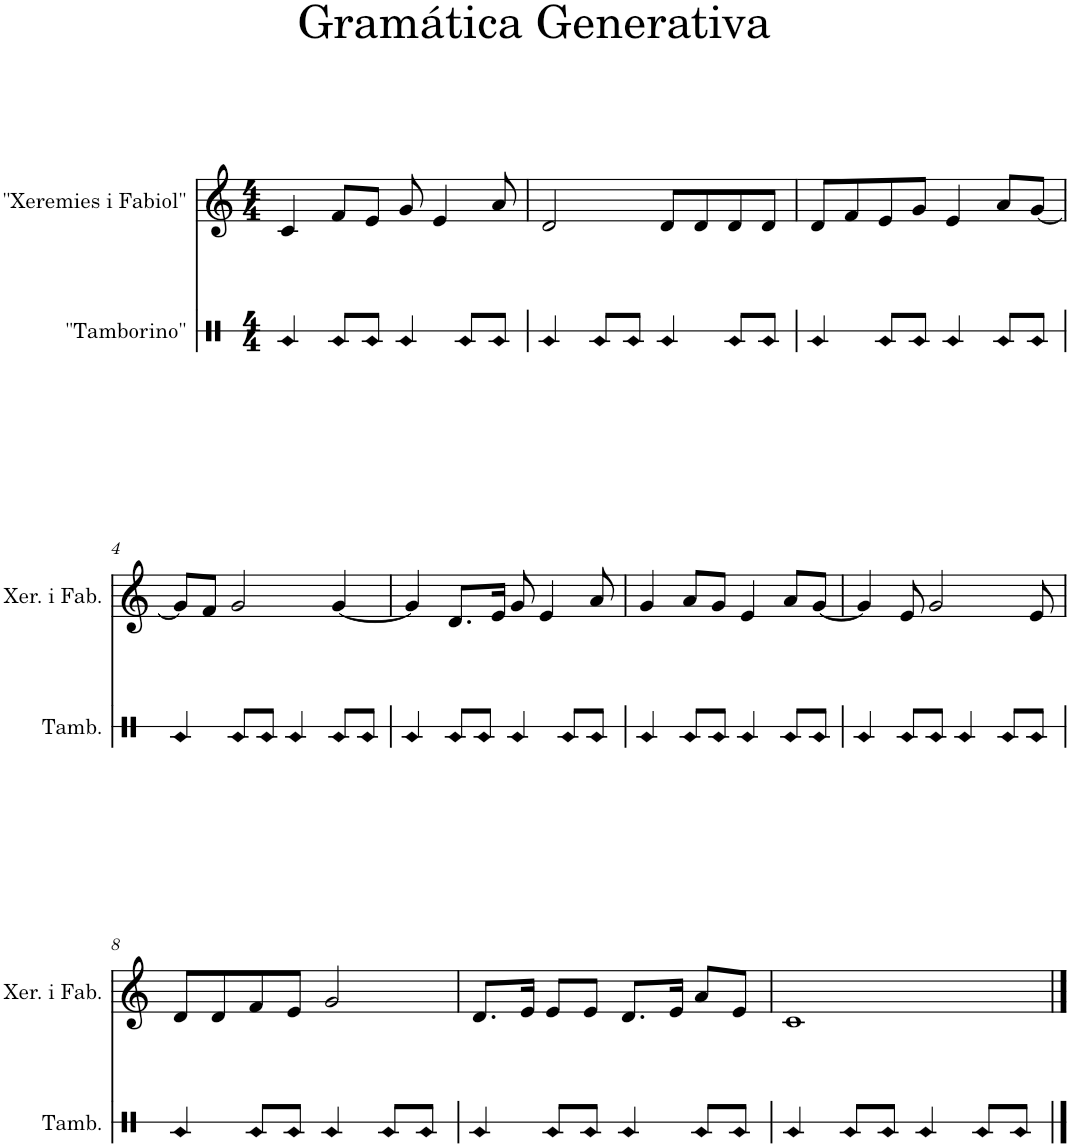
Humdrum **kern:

**kern	**kern
*part2	*part1
*staff2	*staff1
*I"&quot;Tamborino&quot;	*I"&quot;Xeremies i Fabiol&quot;
*I'Tamb.	*I'Xer. i Fab.
*stria1	*
*clefX	*clefG2
*k[]	*k[]
*M4/4	*M4/4
=1	=1
!LO:N:head=diamond	!
4Rc/	4c/
!LO:N:head=diamond	!
8Rc/L	8f/L
!LO:N:head=diamond	!
8Rc/J	8e/J
!LO:N:head=diamond	!
4Rc/	8g/
.	4e/
!LO:N:head=diamond	!
8Rc/L	.
!LO:N:head=diamond	!
8Rc/J	8a/
=2	=2
!LO:N:head=diamond	!
4Rc/	2d/
!LO:N:head=diamond	!
8Rc/L	.
!LO:N:head=diamond	!
8Rc/J	.
!LO:N:head=diamond	!
4Rc/	8d/L
.	8d/
!LO:N:head=diamond	!
8Rc/L	8d/
!LO:N:head=diamond	!
8Rc/J	8d/J
=3	=3
!LO:N:head=diamond	!
4Rc/	8d/L
.	8f/
!LO:N:head=diamond	!
8Rc/L	8e/
!LO:N:head=diamond	!
8Rc/J	8g/J
!LO:N:head=diamond	!
4Rc/	4e/
!LO:N:head=diamond	!
8Rc/L	8a/L
!LO:N:head=diamond	!
8Rc/J	[8g/J
!!LO:LB:g=z
=4	=4
!LO:N:head=diamond	!
4Rc/	8g/L]
.	8f/J
!LO:N:head=diamond	!
8Rc/L	2g/
!LO:N:head=diamond	!
8Rc/J	.
!LO:N:head=diamond	!
4Rc/	.
!LO:N:head=diamond	!
8Rc/L	[4g/
!LO:N:head=diamond	!
8Rc/J	.
=5	=5
!LO:N:head=diamond	!
4Rc/	4g/]
!LO:N:head=diamond	!
8Rc/L	8.d/L
!LO:N:head=diamond	!
8Rc/J	.
.	16e/Jk
!LO:N:head=diamond	!
4Rc/	8g/
.	4e/
!LO:N:head=diamond	!
8Rc/L	.
!LO:N:head=diamond	!
8Rc/J	8a/
=6	=6
!LO:N:head=diamond	!
4Rc/	4g/
!LO:N:head=diamond	!
8Rc/L	8a/L
!LO:N:head=diamond	!
8Rc/J	8g/J
!LO:N:head=diamond	!
4Rc/	4e/
!LO:N:head=diamond	!
8Rc/L	8a/L
!LO:N:head=diamond	!
8Rc/J	[8g/J
=7	=7
!LO:N:head=diamond	!
4Rc/	4g/]
!LO:N:head=diamond	!
8Rc/L	8e/
!LO:N:head=diamond	!
8Rc/J	2g/
!LO:N:head=diamond	!
4Rc/	.
!LO:N:head=diamond	!
8Rc/L	.
!LO:N:head=diamond	!
8Rc/J	8e/
!!LO:LB:g=z
=8	=8
!LO:N:head=diamond	!
4Rc/	8d/L
.	8d/
!LO:N:head=diamond	!
8Rc/L	8f/
!LO:N:head=diamond	!
8Rc/J	8e/J
!LO:N:head=diamond	!
4Rc/	2g/
!LO:N:head=diamond	!
8Rc/L	.
!LO:N:head=diamond	!
8Rc/J	.
=9	=9
!LO:N:head=diamond	!
4Rc/	8.d/L
.	16e/Jk
!LO:N:head=diamond	!
8Rc/L	8e/L
!LO:N:head=diamond	!
8Rc/J	8e/J
!LO:N:head=diamond	!
4Rc/	8.d/L
.	16e/Jk
!LO:N:head=diamond	!
8Rc/L	8a/L
!LO:N:head=diamond	!
8Rc/J	8e/J
=10	=10
!LO:N:head=diamond	!
4Rc/	1c
!LO:N:head=diamond	!
8Rc/L	.
!LO:N:head=diamond	!
8Rc/J	.
!LO:N:head=diamond	!
4Rc/	.
!LO:N:head=diamond	!
8Rc/L	.
!LO:N:head=diamond	!
8Rc/J	.
==	==
*-	*-
